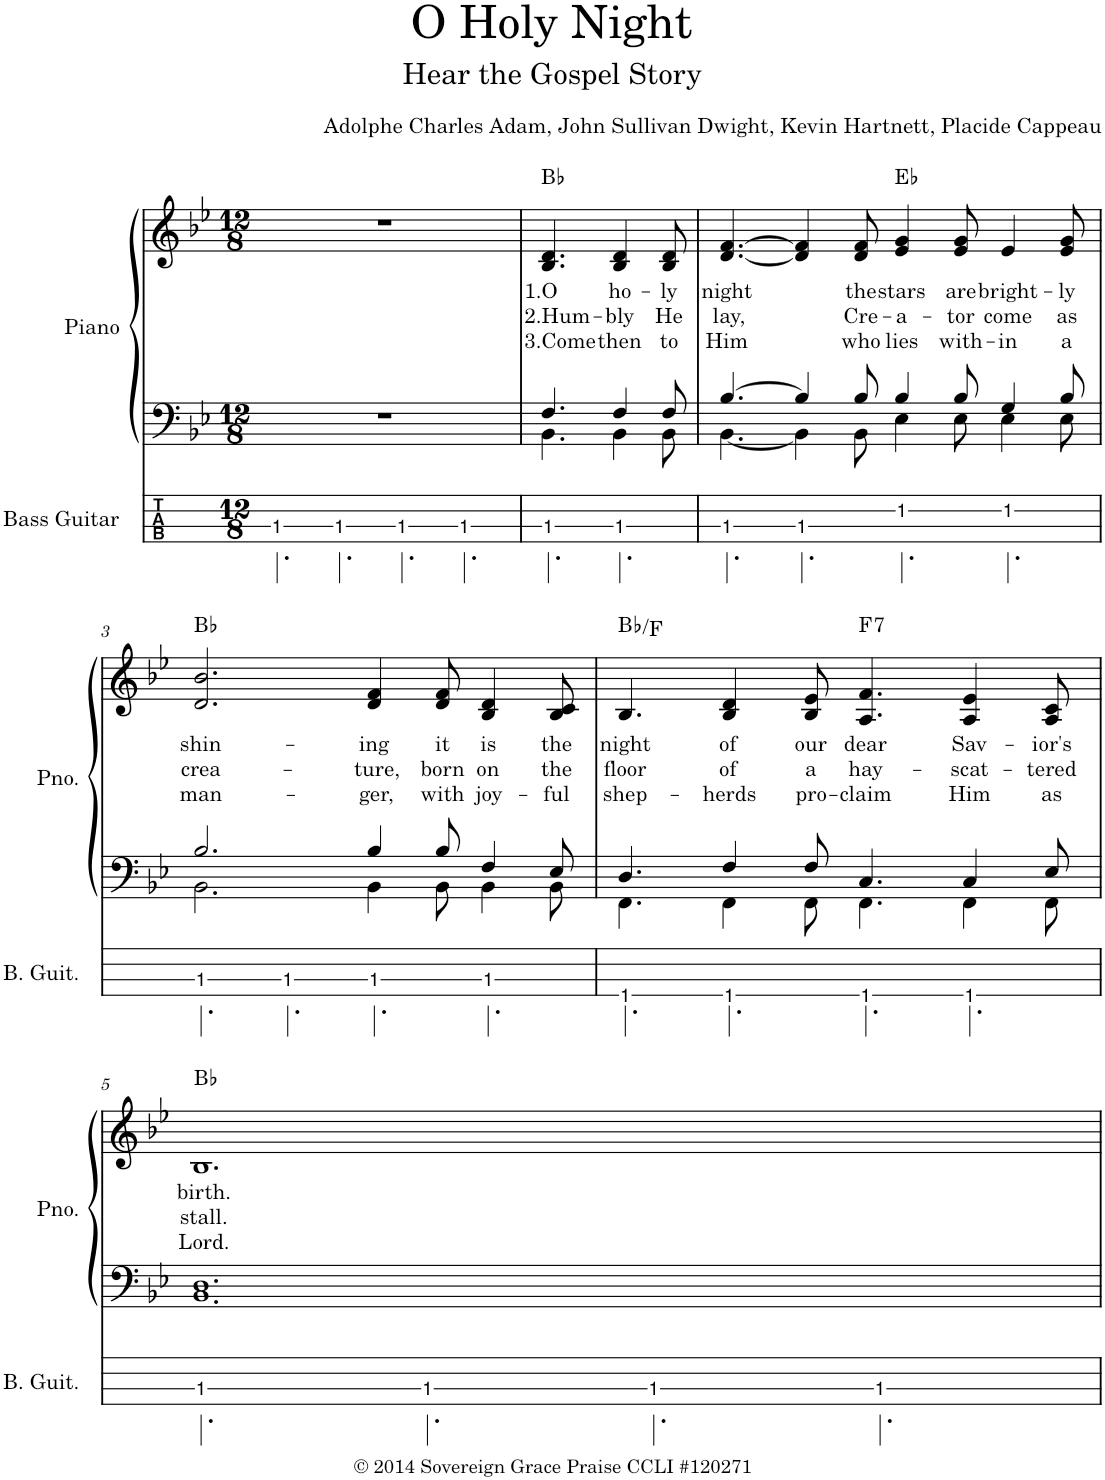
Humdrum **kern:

**kern	**kern	**kern	**text	**text	**text	**harte
*part2	*part1	*part1	*part1	*part1	*part1	*part1
*staff3	*staff2	*staff1	*staff1	*staff1	*staff1	*
*I"Bass Guitar	*I"Piano	*	*	*	*	*
*I'B. Guit.	*I'Pno.	*	*	*	*	*
*stria4	*	*	*	*	*	*
*	*clefF4	*clefG2	*	*	*	*
*Trd7c12	*	*	*	*	*	*
*k[b-e-]	*k[b-e-]	*k[b-e-]	*	*	*	*
*M12/8	*M12/8	*M12/8	*	*	*	*
=1	=1	=1	=1	=1	=1	=1
4.BB-\	1.r	1.r	.	.	.	.
4.BB-\	.	.	.	.	.	.
4.BB-\	.	.	.	.	.	.
4.BB-\	.	.	.	.	.	.
=1X1	=1X1	=1X1	=1X1	=1X1	=1X1	=1X1
*	*^	*	*	*	*	*
!	!	!	!	!LO:LY:b	!LO:LY:b	!LO:LY:b	!
4.BB-\	4.F/	4.BB-\	4.B-/ 4.d/	1.O	2.Hum-	3.Come	Bb:maj
!	!	!	!	!LO:LY:b	!LO:LY:b	!LO:LY:b	!
4.BB-\	4F/	4BB-\	4B-/ 4d/	ho-	-bly	then	.
!	!	!	!	!LO:LY:b	!LO:LY:b	!LO:LY:b	!
.	8F/	8BB-\	8B-/ 8d/	-ly	He	to	.
=2	=2	=2	=2	=2	=2	=2	=2
!	!	!	!	!LO:LY:b	!LO:LY:b	!LO:LY:b	!
4.BB-\	[4.B-/	[4.BB-\	[4.d/ [4.f/	night	lay,	Him	.
4.BB-\	4B-/]	4BB-\]	4d/] 4f/]	.	.	.	.
!	!	!	!	!LO:LY:b	!LO:LY:b	!LO:LY:b	!
.	8B-/	8BB-\	8d/ 8f/	the	Cre-	who	.
!	!	!	!	!LO:LY:b	!LO:LY:b	!LO:LY:b	!
4.E-\	4B-/	4E-\	4e-/ 4g/	stars	-a-	lies	Eb:maj
!	!	!	!	!LO:LY:b	!LO:LY:b	!LO:LY:b	!
.	8B-/	8E-\	8e-/ 8g/	are	-tor	with-	.
!	!	!	!	!LO:LY:b	!LO:LY:b	!LO:LY:b	!
4.E-\	4G/	4E-\	4e-/	bright-	come	-in	.
!	!	!	!	!LO:LY:b	!LO:LY:b	!LO:LY:b	!
.	8B-/	8E-\	8e-/ 8g/	-ly	as	a	.
!!LO:LB:g=z
=3	=3	=3	=3	=3	=3	=3	=3
!	!	!	!	!LO:LY:b	!LO:LY:b	!LO:LY:b	!
4.BB-\	2.B-/	2.BB-\	2.d/ 2.b-/	shin-	crea-	man-	Bb:maj
4.BB-\	.	.	.	.	.	.	.
!	!	!	!	!LO:LY:b	!LO:LY:b	!LO:LY:b	!
4.BB-\	4B-/	4BB-\	4d/ 4f/	-ing	-ture,	-ger,	.
!	!	!	!	!LO:LY:b	!LO:LY:b	!LO:LY:b	!
.	8B-/	8BB-\	8d/ 8f/	it	born	with	.
!	!	!	!	!LO:LY:b	!LO:LY:b	!LO:LY:b	!
4.BB-\	4F/	4BB-\	4B-/ 4d/	is	on	joy-	.
!	!	!	!	!LO:LY:b	!LO:LY:b	!LO:LY:b	!
.	8E-/	8BB-\	8B-/ 8c/	the	the	-ful	.
=4	=4	=4	=4	=4	=4	=4	=4
!	!	!	!	!LO:LY:b	!LO:LY:b	!LO:LY:b	!
4.FF\	4.D/	4.FF\	4.B-/	night	floor	shep-	Bb:maj/5
!	!	!	!	!LO:LY:b	!LO:LY:b	!LO:LY:b	!
4.FF\	4F/	4FF\	4B-/ 4d/	of	of	-herds	.
!	!	!	!	!LO:LY:b	!LO:LY:b	!LO:LY:b	!
.	8F/	8FF\	8B-/ 8e-/	our	a	pro-	.
!	!	!	!	!LO:LY:b	!LO:LY:b	!LO:LY:b	!LO:H:kt=7
4.FF\	4.C/	4.FF\	4.A/ 4.f/	dear	hay-	-claim	F:7
!	!	!	!	!LO:LY:b	!LO:LY:b	!LO:LY:b	!
4.FF\	4C/	4FF\	4A/ 4e-/	Sav-	-scat-	Him	.
!	!	!	!	!LO:LY:b	!LO:LY:b	!LO:LY:b	!
.	8E-/	8FF\	8A/ 8c/	-ior's	-tered	as	.
!!LO:LB:g=z
=5	=5	=5	=5	=5	=5	=5	=5
!	!	!	!	!LO:LY:b	!LO:LY:b	!LO:LY:b	!
4.BB-\	1.D	1.BB-	1.B-	birth.	stall.	Lord.	Bb:maj
4.BB-\	.	.	.	.	.	.	.
4.BB-\	.	.	.	.	.	.	.
4.BB-\	.	.	.	.	.	.	.
*	*v	*v	*	*	*	*	*
=	=	=	=	=	=	=
*-	*-	*-	*-	*-	*-	*-
